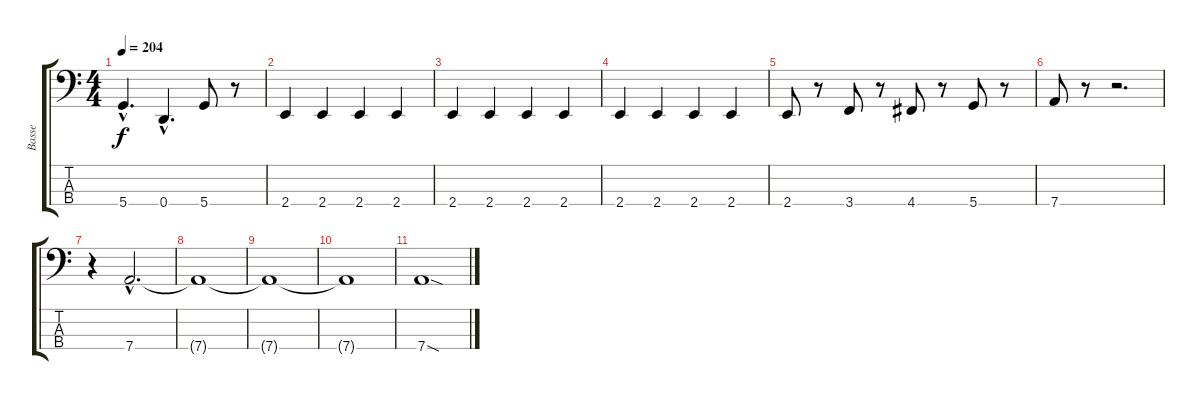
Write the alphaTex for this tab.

\track ("Basse" "Basse") {instrument electricbassfinger}
\staff {score tabs}
\tuning (G2 D2 A1 D1) {hide}
\ts (4 4)
\tempo 204
\clef f4
\ks c
5.4{hac}.4{d dy f} 0.4{hac}.4{d} 5.4.8 r.8 |
2.4.4 2.4.4 2.4.4 2.4.4 |
2.4.4 2.4.4 2.4.4 2.4.4 |
2.4.4 2.4.4 2.4.4 2.4.4 |
2.4.8 r.8 3.4.8 r.8 4.4.8 r.8 5.4.8 r.8 |
7.4.8 r.8 r.2{d} |
r.4 7.4{hac}.2{d} |
7.4{t}.1 |
7.4{t}.1 |
7.4{t}.1 |
7.4{sod}.1
